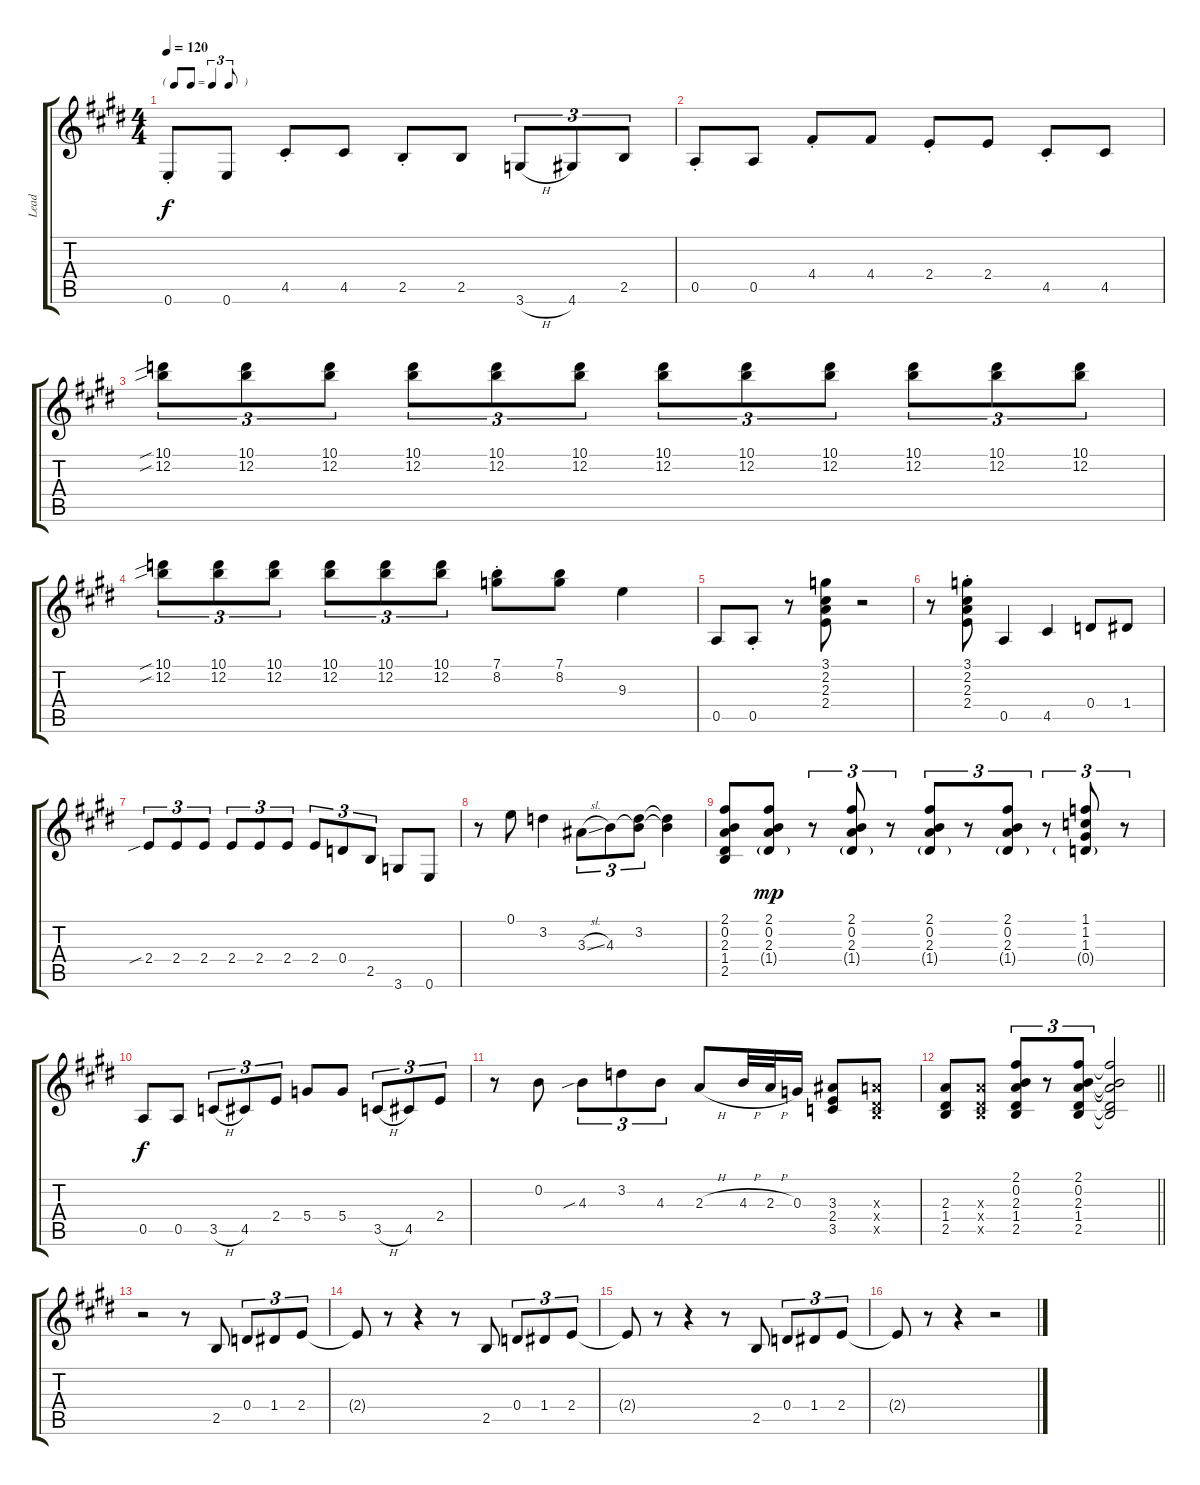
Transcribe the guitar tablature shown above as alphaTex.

\track ("Lead" "Lead") {instrument electricguitarclean}
\staff {score tabs}
\tuning (E4 B3 G3 D3 A2 E2) {hide}
\ts (4 4)
\tf triplet8th
\tempo 120
\clef g2
\ks e
0.6{st}.8{dy f} 0.6.8 4.5{st}.8 4.5.8 2.5{st}.8 2.5.8 3.6{h}.8{tu (3 2)} 4.6.8{tu (3 2)} 2.5.8{tu (3 2)} |
\ks c#minor
0.5{st}.8 0.5.8 4.4{st}.8 4.4.8 2.4{st}.8 2.4.8 4.5{st}.8 4.5.8 |
(10.1{sib} 12.2{sib}).8{tu (3 2)} (10.1 12.2).8{tu (3 2)} (10.1 12.2).8{tu (3 2)} (10.1 12.2).8{tu (3 2)} (10.1 12.2).8{tu (3 2)} (10.1 12.2).8{tu (3 2)} (10.1 12.2).8{tu (3 2)} (10.1 12.2).8{tu (3 2)} (10.1 12.2).8{tu (3 2)} (10.1 12.2).8{tu (3 2)} (10.1 12.2).8{tu (3 2)} (10.1 12.2).8{tu (3 2)} |
(10.1{sib} 12.2{sib}).8{tu (3 2)} (10.1 12.2).8{tu (3 2)} (10.1 12.2).8{tu (3 2)} (10.1 12.2).8{tu (3 2)} (10.1 12.2).8{tu (3 2)} (10.1 12.2).8{tu (3 2)} (7.1{st} 8.2{st}).8 (7.1 8.2).8 9.3.4 |
\ks e
0.5.8 0.5{st}.8 r.8 (3.1 2.2 2.3 2.4).8 r.2 |
\ks c#minor
r.8 (3.1{st} 2.2{st} 2.3{st} 2.4{st}).8 0.5.4 4.5.4 0.4.8 1.4.8 |
2.4{sib}.8{tu (3 2)} 2.4.8{tu (3 2)} 2.4.8{tu (3 2)} 2.4.8{tu (3 2)} 2.4.8{tu (3 2)} 2.4.8{tu (3 2)} 2.4.8{tu (3 2)} 0.4.8{tu (3 2)} 2.5.8{tu (3 2)} 3.6.8 0.6.8 |
r.8 0.1.8 3.2.4 3.3{sl}.8{tu (3 2)} 4.3.8{tu (3 2)} (3.2 4.3{t}).8{tu (3 2)} (3.2{t} 4.3{t}).4 |
\ks e
(2.1 0.2 2.3 1.4 2.5).8 (2.1 0.2 2.3 1.4{g}).8{dy mp} r.8{tu (3 2)} (2.1 0.2 2.3 1.4{g}).8{tu (3 2)} r.8{tu (3 2)} (2.1 0.2 2.3 1.4{g}).8{tu (3 2)} r.8{tu (3 2)} (2.1 0.2 2.3 1.4{g}).8{tu (3 2)} r.8{tu (3 2)} (1.1 1.2 1.3 0.4{g}).8{tu (3 2)} r.8{tu (3 2)} |
\ks c#minor
0.5.8{dy f} 0.5.8 3.5{h}.8{tu (3 2)} 4.5.8{tu (3 2)} 2.4.8{tu (3 2)} 5.4.8 5.4.8 3.5{h}.8{tu (3 2)} 4.5.8{tu (3 2)} 2.4.8{tu (3 2)} |
r.8 0.2.8 4.3{sib}.8{tu (3 2)} 3.2.8{tu (3 2)} 4.3.8{tu (3 2)} 2.3{h}.8 4.3{h}.32 2.3{h}.32 0.3.16 (3.3 2.4 3.5).8 (2.3{x} 1.4{x} 2.5{x}).8 |
\barLineRight lightlight
(2.3 1.4 2.5).8 (2.3{x} 1.4{x} 2.5{x}).8 (2.1 0.2 2.3 1.4 2.5).8{tu (3 2)} r.8{tu (3 2)} (2.1 0.2 2.3 1.4 2.5).8{tu (3 2)} (2.1{t} 0.2{t} 2.3{t} 1.4{t} 2.5{t}).2 |
\ks e
r.2 r.8 2.5.8 0.4.8{tu (3 2)} 1.4.8{tu (3 2)} 2.4.8{tu (3 2)} |
\ks c#minor
2.4{t}.8 r.8 r.4 r.8 2.5.8 0.4.8{tu (3 2)} 1.4.8{tu (3 2)} 2.4.8{tu (3 2)} |
2.4{t}.8 r.8 r.4 r.8 2.5.8 0.4.8{tu (3 2)} 1.4.8{tu (3 2)} 2.4.8{tu (3 2)} |
2.4{t}.8 r.8 r.4 r.2
